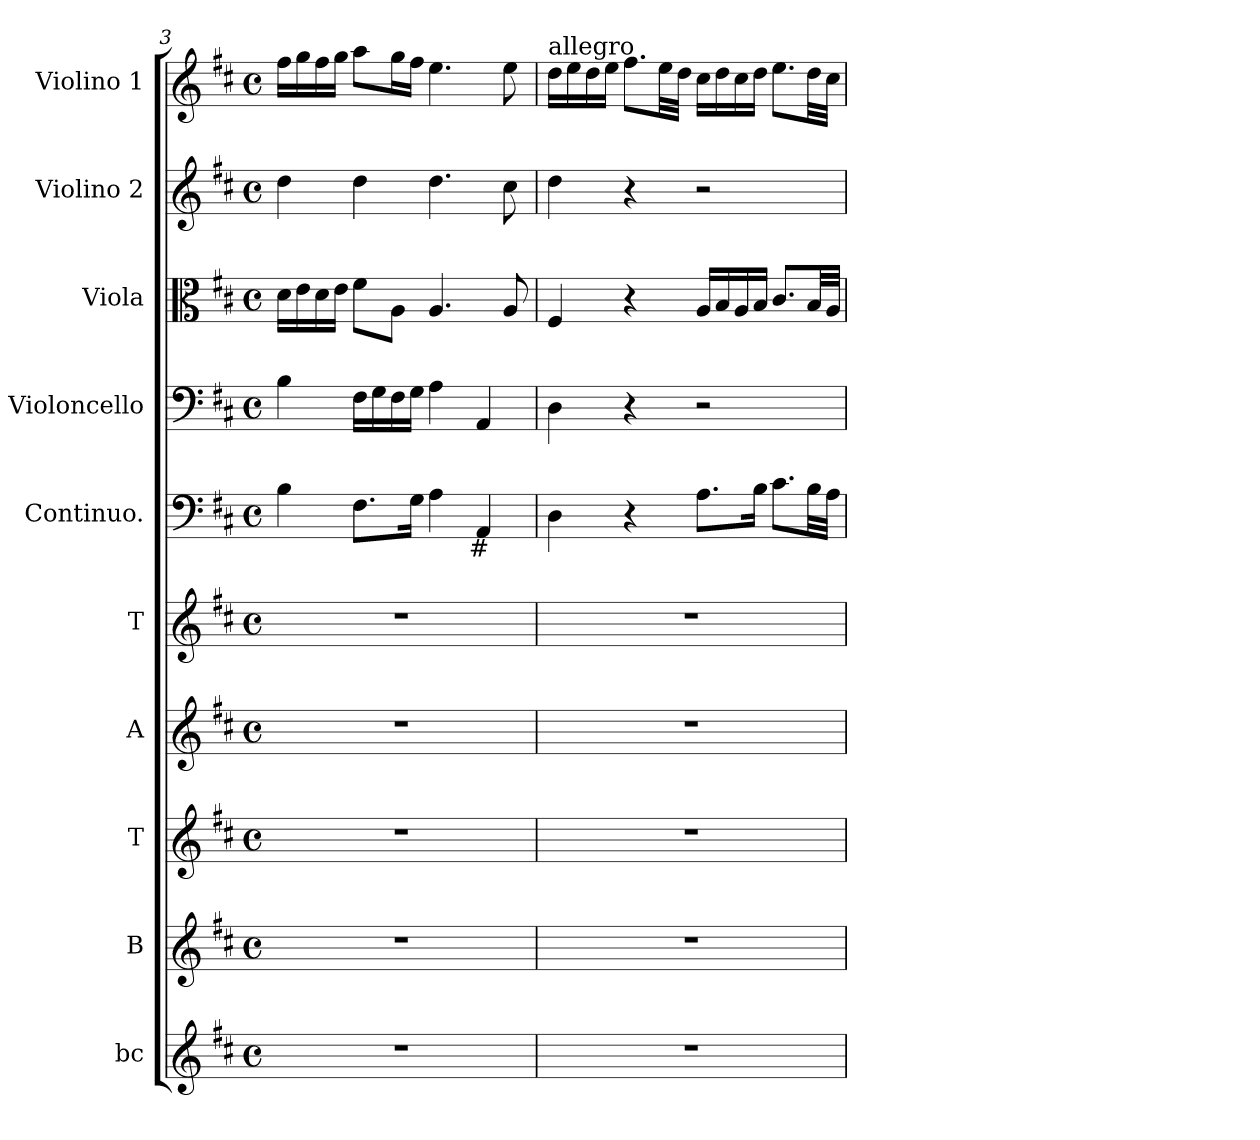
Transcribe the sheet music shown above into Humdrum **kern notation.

**kern	**kern	**kern	**kern	**kern	**kern	**kern	**kern	**kern	**kern
*part10	*part9	*part8	*part7	*part6	*part5	*part4	*part3	*part2	*part1
*staff10	*staff9	*staff8	*staff7	*staff6	*staff5	*staff4	*staff3	*staff2	*staff1
*I"bc	*I"B	*I"T	*I"A	*I"T	*I"Continuo.	*I"Violoncello	*I"Viola	*I"Violino 2	*I"Violino 1
*I'bc	*I'B	*I'T	*I'A	*	*I'C	*I'vlc	*I'vla	*I'vl2	*I'vl1
*clefG2	*clefG2	*clefG2	*clefG2	*clefG2	*clefF4	*clefF4	*clefC3	*clefG2	*clefG2
*k[f#c#]	*k[f#c#]	*k[f#c#]	*k[f#c#]	*k[f#c#]	*k[f#c#]	*k[f#c#]	*k[f#c#]	*k[f#c#]	*k[f#c#]
*D:	*D:	*D:	*D:	*D:	*D:	*D:	*D:	*D:	*D:
*M4/4	*M4/4	*M4/4	*M4/4	*M4/4	*M4/4	*M4/4	*M4/4	*M4/4	*M4/4
*met(c)	*met(c)	*met(c)	*met(c)	*met(c)	*met(c)	*met(c)	*met(c)	*met(c)	*met(c)
=3	=3	=3	=3	=3	=3	=3	=3	=3	=3
*	*	*	*	*	*^	*	*	*	*
1r	1r	1r	1r	1r	4B\	2ryy	4B\	16d\LL	4dd\	16ff#\LL
.	.	.	.	.	.	.	.	16e\	.	16gg\
.	.	.	.	.	.	.	.	16d\	.	16ff#\
.	.	.	.	.	.	.	.	16e\JJ	.	16gg\JJ
.	.	.	.	.	8.F#\L	.	16F#\LL	8f#\L	4dd\	8aa\L
.	.	.	.	.	.	.	16G\	.	.	.
.	.	.	.	.	.	.	16F#\	8A\J	.	16gg\L
.	.	.	.	.	16G\Jk	.	16G\JJ	.	.	16ff#\JJ
.	.	.	.	.	4A>\	8...ryy	4A\	4.A/	4.dd\	4.ee\
!	!	!	!	!	!	!LO:TX:b:t=#	!	!	!	!
.	.	.	.	.	.	4ryy	.	.	.	.
.	.	.	.	.	4AA/	.	4AA/	.	.	.
.	.	.	.	.	.	.	.	8A/	8cc#\	8ee\
.	.	.	.	.	.	64ryy	.	.	.	.
=4	=4	=4	=4	=4	=4	=4	=4	=4	=4	=4
!	!	!	!	!	!	!	!	!	!	!LO:TX:a:t=allegro
*	*	*	*	*	*v	*v	*	*	*	*
1r	1r	1r	1r	1r	4D\	4D\	4F#/	4dd\	16dd\LL
.	.	.	.	.	.	.	.	.	16ee\
.	.	.	.	.	.	.	.	.	16dd\
.	.	.	.	.	.	.	.	.	16ee\JJ
.	.	.	.	.	4r	4r	4r	4r	8.ff#\L
.	.	.	.	.	.	.	.	.	32ee\LL
.	.	.	.	.	.	.	.	.	32dd\JJJ
.	.	.	.	.	8.A\L	2r	16A/LL	2r	16cc#\LL
.	.	.	.	.	.	.	16B/	.	16dd\
.	.	.	.	.	.	.	16A/	.	16cc#\
.	.	.	.	.	16B\Jk	.	16B/JJ	.	16dd\JJ
.	.	.	.	.	8.c#\L	.	8.c#/L	.	8.ee\L
.	.	.	.	.	32B\LL	.	32B/LL	.	32dd\LL
.	.	.	.	.	32A\JJJ	.	32A/JJJ	.	32cc#\JJJ
=	=	=	=	=	=	=	=	=	=
*-	*-	*-	*-	*-	*-	*-	*-	*-	*-
